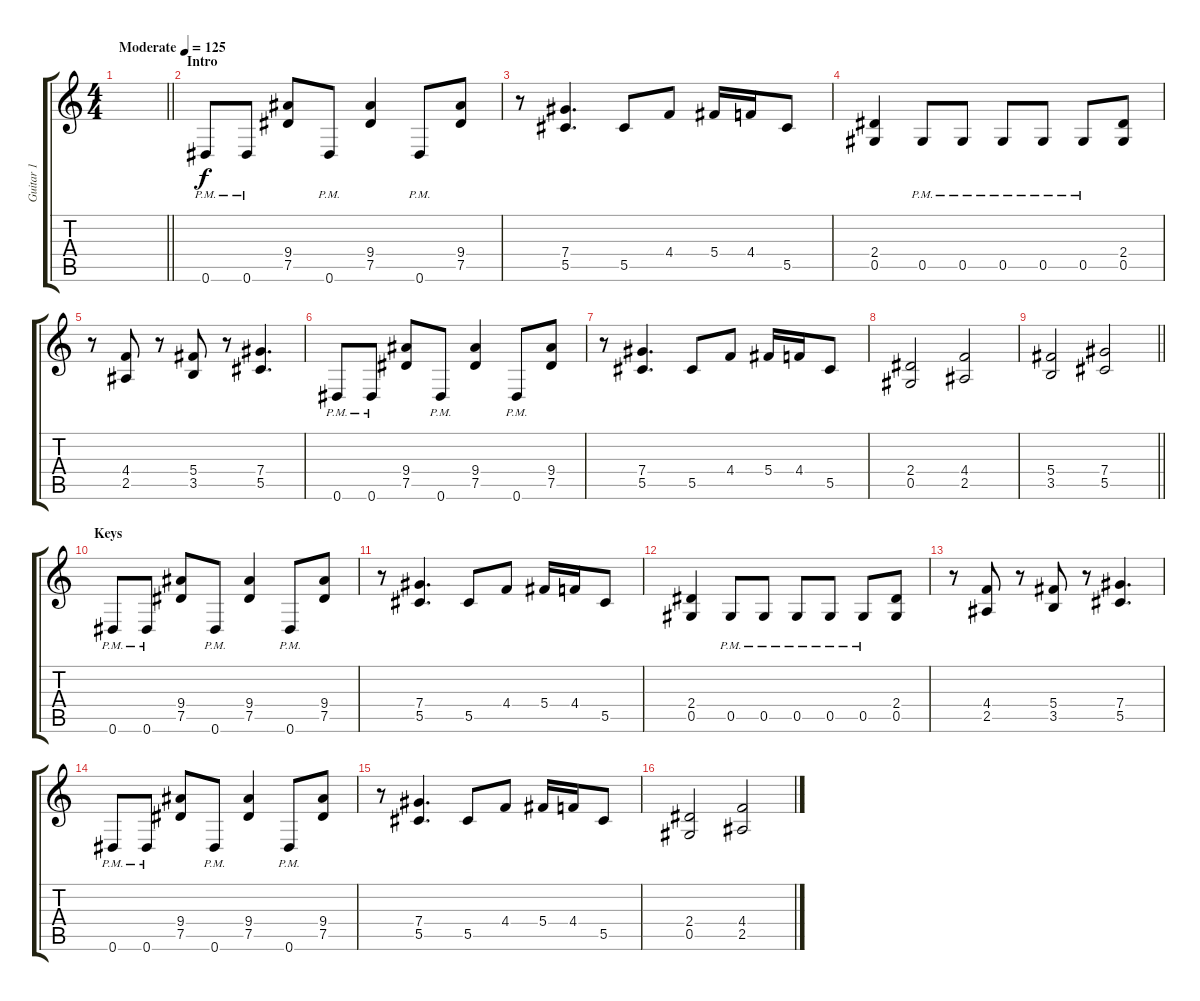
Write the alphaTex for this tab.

\track ("Guitar 1" "Guitar 1") {instrument overdrivenguitar}
\staff {score tabs}
\tuning (Eb4 Bb3 Gb3 Db3 Ab2 Eb2) {hide}
\ts (4 4)
\tempo (125 "Moderate")
\clef g2
\barLineRight lightlight
\ks c
|
\section ("" "Intro")
0.6{pm}.8 0.6{pm}.8 (9.4 7.5).8 0.6{pm}.8 (9.4 7.5).4 0.6{pm}.8 (9.4 7.5).8 |
r.8 (7.4 5.5).4{d} 5.5.8 4.4.8 5.4.16 4.4.16 5.5.8 |
(2.4 0.5).4 0.5{pm}.8 0.5{pm}.8 0.5{pm}.8 0.5{pm}.8 0.5{pm}.8 (2.4 0.5).8 |
r.8 (4.4 2.5).8 r.8 (5.4 3.5).8 r.8 (7.4 5.5).4{d} |
0.6{pm}.8 0.6{pm}.8 (9.4 7.5).8 0.6{pm}.8 (9.4 7.5).4 0.6{pm}.8 (9.4 7.5).8 |
r.8 (7.4 5.5).4{d} 5.5.8 4.4.8 5.4.16 4.4.16 5.5.8 |
(2.4 0.5).2 (4.4 2.5).2 |
\barLineRight lightlight
(5.4 3.5).2 (7.4 5.5).2 |
\section ("" "Keys")
0.6{pm}.8 0.6{pm}.8 (9.4 7.5).8 0.6{pm}.8 (9.4 7.5).4 0.6{pm}.8 (9.4 7.5).8 |
r.8 (7.4 5.5).4{d} 5.5.8 4.4.8 5.4.16 4.4.16 5.5.8 |
(2.4 0.5).4 0.5{pm}.8 0.5{pm}.8 0.5{pm}.8 0.5{pm}.8 0.5{pm}.8 (2.4 0.5).8 |
r.8 (4.4 2.5).8 r.8 (5.4 3.5).8 r.8 (7.4 5.5).4{d} |
0.6{pm}.8 0.6{pm}.8 (9.4 7.5).8 0.6{pm}.8 (9.4 7.5).4 0.6{pm}.8 (9.4 7.5).8 |
r.8 (7.4 5.5).4{d} 5.5.8 4.4.8 5.4.16 4.4.16 5.5.8 |
(2.4 0.5).2 (4.4 2.5).2
